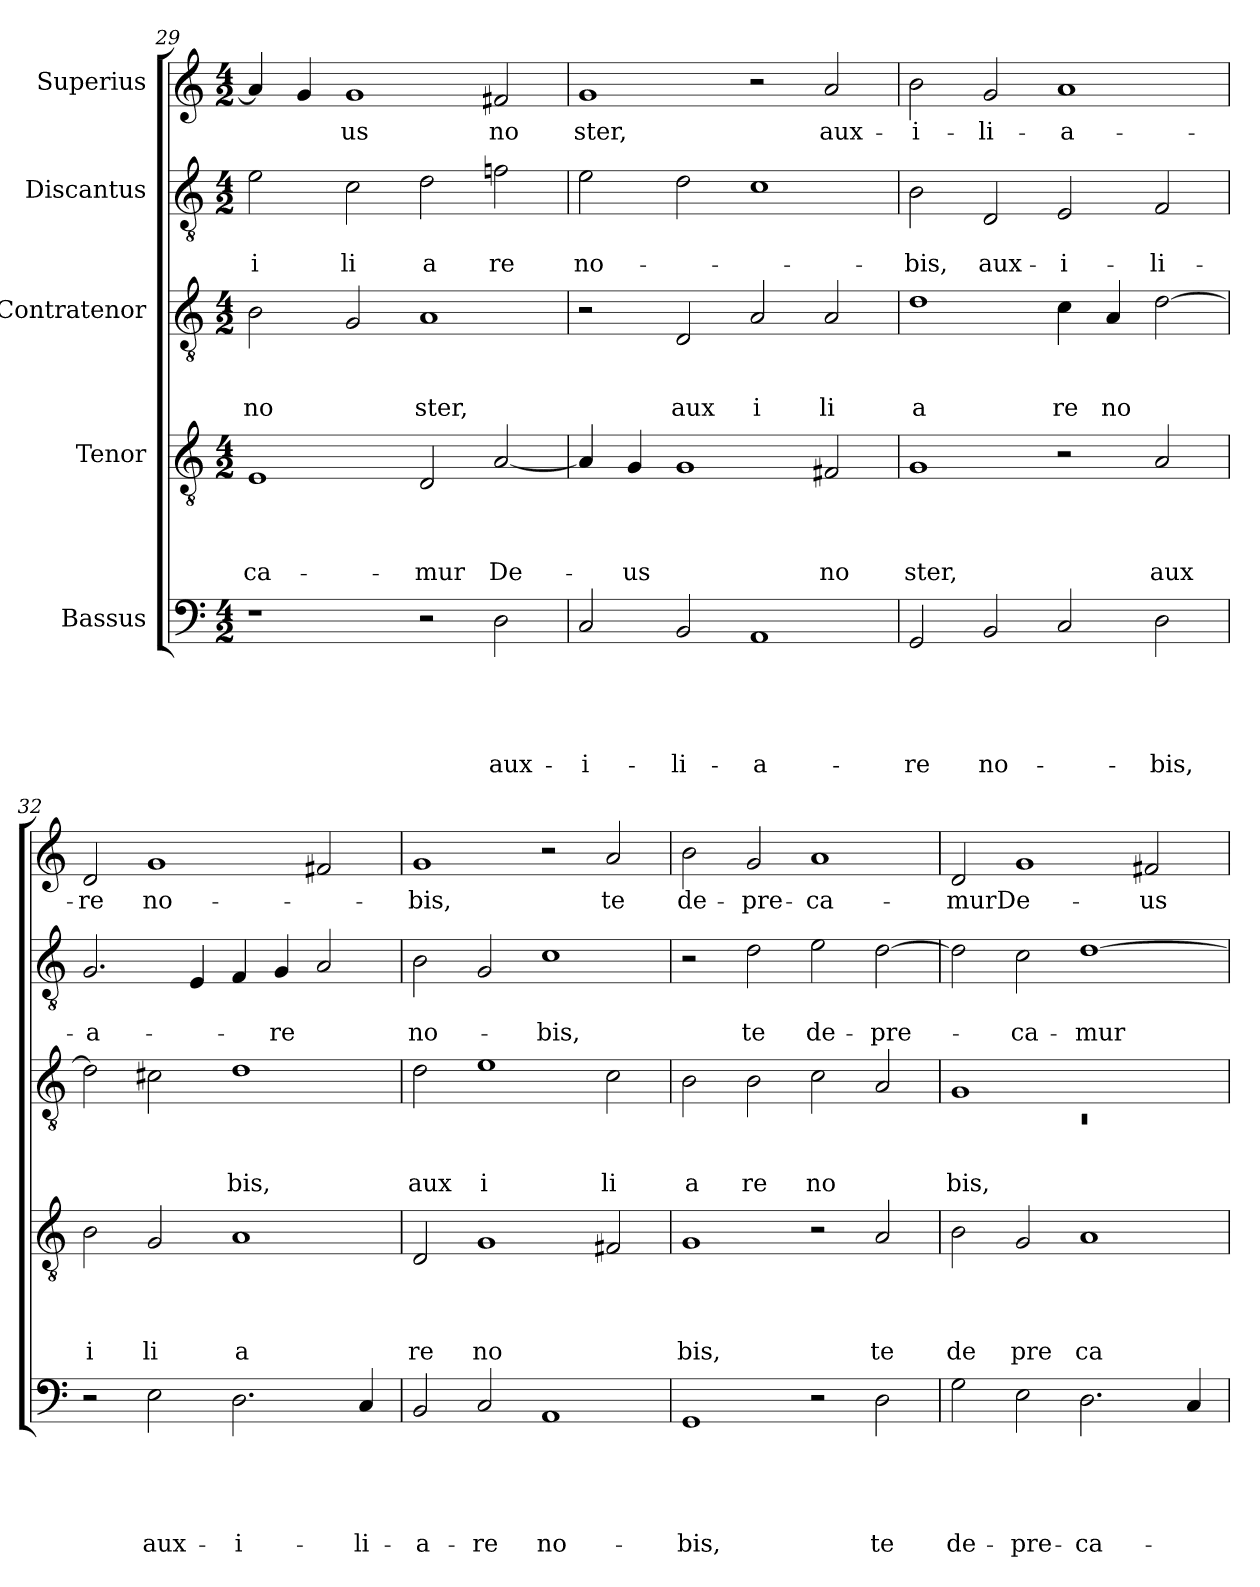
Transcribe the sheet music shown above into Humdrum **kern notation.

**kern	**text	**text	**text	**text	**text	**kern	**text	**text	**text	**text	**kern	**text	**text	**text	**kern	**text	**text	**kern	**text
*part5	*part5	*part5	*part5	*part5	*part5	*part4	*part4	*part4	*part4	*part4	*part3	*part3	*part3	*part3	*part2	*part2	*part2	*part1	*part1
*staff5	*staff5	*staff5	*staff5	*staff5	*staff5	*staff4	*staff4	*staff4	*staff4	*staff4	*staff3	*staff3	*staff3	*staff3	*staff2	*staff2	*staff2	*staff1	*staff1
*I"Bassus	*	*	*	*	*	*I"Tenor	*	*	*	*	*I"Contratenor	*	*	*	*I"Discantus	*	*	*I"Superius	*
*clefF4	*	*	*	*	*	*clefGv2	*	*	*	*	*clefGv2	*	*	*	*clefGv2	*	*	*clefG2	*
*k[]	*	*	*	*	*	*k[]	*	*	*	*	*k[]	*	*	*	*k[]	*	*	*k[]	*
*C:	*	*	*	*	*	*C:	*	*	*	*	*C:	*	*	*	*C:	*	*	*C:	*
*M4/2	*	*	*	*	*	*M4/2	*	*	*	*	*M4/2	*	*	*	*M4/2	*	*	*M4/2	*
=29	=29	=29	=29	=29	=29	=29	=29	=29	=29	=29	=29	=29	=29	=29	=29	=29	=29	=29	=29
!	!	!	!	!	!	!	!	!	!	!LO:LY:b	!	!	!	!LO:LY:b	!	!	!LO:LY:b	!	!
1r	.	.	.	.	.	1E	.	.	.	-ca-	2B\	.	.	no	2e\	.	i	4a/]	.
.	.	.	.	.	.	.	.	.	.	.	.	.	.	.	.	.	.	4g/	.
!	!	!	!	!	!	!	!	!	!	!	!	!	!	!	!	!	!LO:LY:b	!	!LO:LY:b
.	.	.	.	.	.	.	.	.	.	.	2G/	.	.	.	2c\	.	li	1g	us
!	!	!	!	!	!	!	!	!	!	!LO:LY:b	!	!	!	!LO:LY:b	!	!	!LO:LY:b	!	!
2r	.	.	.	.	.	2D/	.	.	.	-mur	1A	.	.	ster,	2d\	.	a	.	.
!	!	!	!	!	!LO:LY:b	!	!	!	!	!LO:LY:b	!	!	!	!	!	!	!LO:LY:b	!	!LO:LY:b
2D\	.	.	.	.	aux-	[<2A/	.	.	.	De-	.	.	.	.	2fn\	.	re	2f#X/	no
!!LO:LB:g=z
=30	=30	=30	=30	=30	=30	=30	=30	=30	=30	=30	=30	=30	=30	=30	=30	=30	=30	=30	=30
!	!	!	!	!	!LO:LY:b	!	!	!	!	!	!	!	!	!	!	!	!LO:LY:b	!	!LO:LY:b
2C/	.	.	.	.	-i-	4A/]	.	.	.	.	2r	.	.	.	2e\	.	no-	1g	ster,
!	!	!	!	!	!	!	!	!	!	!LO:LY:b	!	!	!	!	!	!	!	!	!
.	.	.	.	.	.	4G/	.	.	.	-us	.	.	.	.	.	.	.	.	.
!	!	!	!	!	!LO:LY:b	!	!	!	!	!	!	!	!	!LO:LY:b	!	!	!	!	!
2BB/	.	.	.	.	-li-	1G	.	.	.	.	2D/	.	.	aux	2d\	.	.	.	.
!	!	!	!	!	!LO:LY:b	!	!	!	!	!	!	!	!	!LO:LY:b	!	!	!	!	!
1AA	.	.	.	.	-a-	.	.	.	.	.	2A/	.	.	i	1c	.	.	2r	.
!	!	!	!	!	!	!	!	!	!	!LO:LY:b	!	!	!	!LO:LY:b	!	!	!	!	!LO:LY:b
.	.	.	.	.	.	2F#X/	.	.	.	no	2A/	.	.	li	.	.	.	2a/	aux-
=31	=31	=31	=31	=31	=31	=31	=31	=31	=31	=31	=31	=31	=31	=31	=31	=31	=31	=31	=31
!	!	!	!	!	!LO:LY:b	!	!	!	!	!LO:LY:b	!	!	!	!LO:LY:b	!	!	!LO:LY:b	!	!LO:LY:b
2GG/	.	.	.	.	-re	1G	.	.	.	ster,	1d	.	.	a	2B\	.	-bis,	2b\	-i-
!	!	!	!	!	!LO:LY:b	!	!	!	!	!	!	!	!	!	!	!	!LO:LY:b	!	!LO:LY:b
2BB/	.	.	.	.	no-	.	.	.	.	.	.	.	.	.	2D/	.	aux-	2g/	-li-
!	!	!	!	!	!	!	!	!	!	!	!	!	!	!LO:LY:b	!	!	!LO:LY:b	!	!LO:LY:b
2C/	.	.	.	.	.	2r	.	.	.	.	4c\	.	.	re	2E/	.	-i-	1a	-a-
!	!	!	!	!	!	!	!	!	!	!	!	!	!	!LO:LY:b	!	!	!	!	!
.	.	.	.	.	.	.	.	.	.	.	4A/	.	.	no	.	.	.	.	.
!	!	!	!	!	!LO:LY:b	!	!	!	!	!LO:LY:b	!	!	!	!	!	!	!LO:LY:b	!	!
2D\	.	.	.	.	-bis,	2A/	.	.	.	aux	[>2d\	.	.	.	2F/	.	-li-	.	.
=32	=32	=32	=32	=32	=32	=32	=32	=32	=32	=32	=32	=32	=32	=32	=32	=32	=32	=32	=32
!	!	!	!	!	!	!	!	!	!	!LO:LY:b	!	!	!	!	!	!	!LO:LY:b	!	!LO:LY:b
2r	.	.	.	.	.	2B\	.	.	.	i	2d\]	.	.	.	2.G/	.	-a-	2d/	-re
!	!	!	!	!	!LO:LY:b	!	!	!	!	!LO:LY:b	!	!	!	!	!	!	!	!	!LO:LY:b
2E\	.	.	.	.	aux-	2G/	.	.	.	li	2c#X\	.	.	.	.	.	.	1g	no-
.	.	.	.	.	.	.	.	.	.	.	.	.	.	.	4E/	.	.	.	.
!	!	!	!	!	!LO:LY:b	!	!	!	!	!LO:LY:b	!	!	!	!LO:LY:b	!	!	!	!	!
2.D\	.	.	.	.	-i-	1A	.	.	.	a	1d	.	.	bis,	4F/	.	.	.	.
!	!	!	!	!	!	!	!	!	!	!	!	!	!	!	!	!	!LO:LY:b	!	!
.	.	.	.	.	.	.	.	.	.	.	.	.	.	.	4G/	.	-re	.	.
.	.	.	.	.	.	.	.	.	.	.	.	.	.	.	2A/	.	.	2f#X/	.
!	!	!	!	!	!LO:LY:b	!	!	!	!	!	!	!	!	!	!	!	!	!	!
4C/	.	.	.	.	-li-	.	.	.	.	.	.	.	.	.	.	.	.	.	.
=33	=33	=33	=33	=33	=33	=33	=33	=33	=33	=33	=33	=33	=33	=33	=33	=33	=33	=33	=33
!	!	!	!	!	!LO:LY:b	!	!	!	!	!LO:LY:b	!	!	!	!LO:LY:b	!	!	!LO:LY:b	!	!LO:LY:b
2BB/	.	.	.	.	-a-	2D/	.	.	.	re	2d\	.	.	aux	2B\	.	no-	1g	-bis,
!	!	!	!	!	!LO:LY:b	!	!	!	!	!LO:LY:b	!	!	!	!LO:LY:b	!	!	!	!	!
2C/	.	.	.	.	-re	1G	.	.	.	no	1e	.	.	i	2G/	.	.	.	.
!	!	!	!	!	!LO:LY:b	!	!	!	!	!	!	!	!	!	!	!	!LO:LY:b	!	!
1AA	.	.	.	.	no-	.	.	.	.	.	.	.	.	.	1c	.	-bis,	2r	.
!	!	!	!	!	!	!	!	!	!	!	!	!	!	!LO:LY:b	!	!	!	!	!LO:LY:b
.	.	.	.	.	.	2F#X/	.	.	.	.	2c\	.	.	li	.	.	.	2a/	te
=34	=34	=34	=34	=34	=34	=34	=34	=34	=34	=34	=34	=34	=34	=34	=34	=34	=34	=34	=34
!	!	!	!	!	!LO:LY:b	!	!	!	!	!LO:LY:b	!	!	!	!LO:LY:b	!	!	!	!	!LO:LY:b
1GG	.	.	.	.	-bis,	1G	.	.	.	bis,	2B\	.	.	a	2r	.	.	2b\	de-
!	!	!	!	!	!	!	!	!	!	!	!	!	!	!LO:LY:b	!	!	!LO:LY:b	!	!LO:LY:b
.	.	.	.	.	.	.	.	.	.	.	2B\	.	.	re	2d\	.	te	2g/	-pre-
!	!	!	!	!	!	!	!	!	!	!	!	!	!	!LO:LY:b	!	!	!LO:LY:b	!	!LO:LY:b
2r	.	.	.	.	.	2r	.	.	.	.	2c\	.	.	no	2e\	.	de-	1a	-ca-
!	!	!	!	!	!LO:LY:b	!	!	!	!	!LO:LY:b	!	!	!	!	!	!	!LO:LY:b	!	!
2D\	.	.	.	.	te	2A/	.	.	.	te	2A/	.	.	.	[>2d\	.	-pre-	.	.
=35	=35	=35	=35	=35	=35	=35	=35	=35	=35	=35	=35	=35	=35	=35	=35	=35	=35	=35	=35
*	*	*	*	*	*	*	*	*	*	*	*^	*	*	*	*	*	*	*	*
!	!	!	!	!	!LO:LY:b	!	!	!	!	!LO:LY:b	!	!LO:N:vis=1	!	!	!LO:LY:b	!	!	!	!	!LO:LY:b
2G\	.	.	.	.	de-	2B\	.	.	.	de	1G	0rC	.	.	bis,	2d\]	.	.	2d/	-murDe-
!	!	!	!	!	!LO:LY:b	!	!	!	!	!LO:LY:b	!	!	!	!	!	!	!	!LO:LY:b	!	!
2E\	.	.	.	.	-pre-	2G/	.	.	.	pre	.	.	.	.	.	2c\	.	-ca-	1g	.
!	!	!	!	!	!LO:LY:b	!	!	!	!	!LO:LY:b	!	!	!	!	!	!	!	!LO:LY:b	!	!
2.D\	.	.	.	.	-ca-	1A	.	.	.	ca	1ryy	.	.	.	.	[>1d	.	-mur	.	.
!	!	!	!	!	!	!	!	!	!	!	!	!	!	!	!	!	!	!	!	!LO:LY:b
.	.	.	.	.	.	.	.	.	.	.	.	.	.	.	.	.	.	.	2f#X/	-us
4C/	.	.	.	.	.	.	.	.	.	.	.	.	.	.	.	.	.	.	.	.
*	*	*	*	*	*	*	*	*	*	*	*v	*v	*	*	*	*	*	*	*	*
=	=	=	=	=	=	=	=	=	=	=	=	=	=	=	=	=	=	=	=
*-	*-	*-	*-	*-	*-	*-	*-	*-	*-	*-	*-	*-	*-	*-	*-	*-	*-	*-	*-
